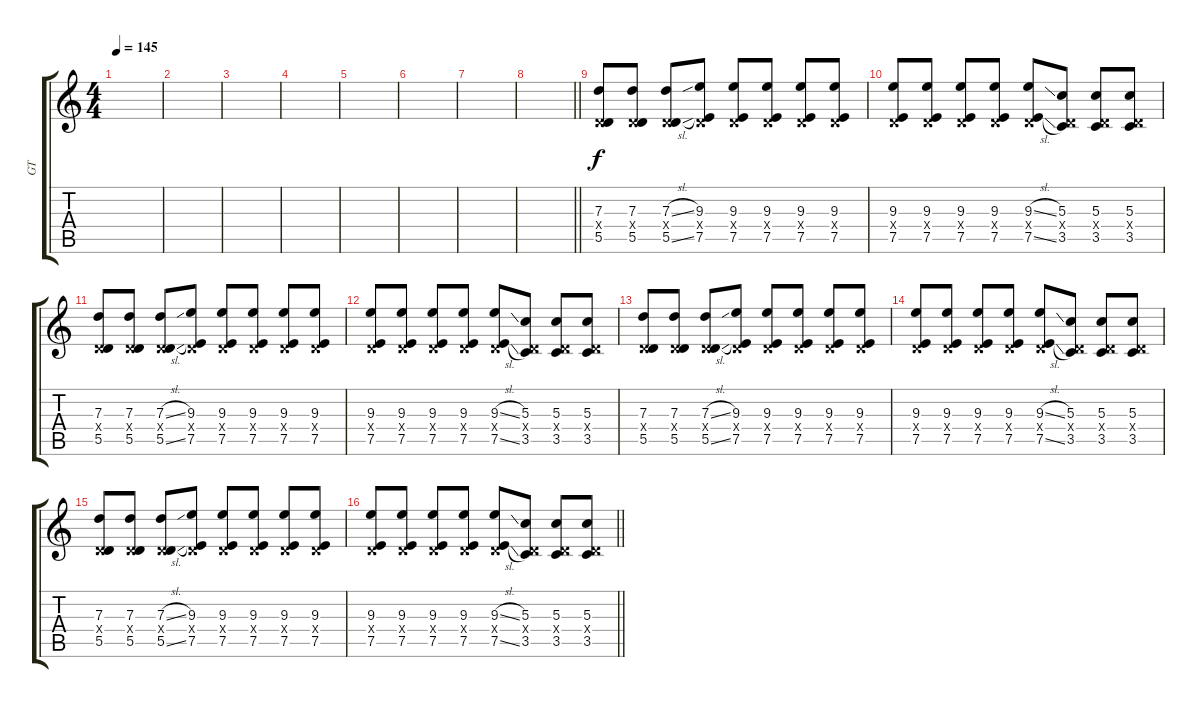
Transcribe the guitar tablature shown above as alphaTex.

\track ("GT" "GT") {instrument distortionguitar}
\staff {score tabs}
\tuning (E4 B3 G3 D3 A2 D2) {hide}
\ts (4 4)
\tempo 145
\clef g2
\ks c
|
|
|
|
|
|
|
\barLineRight lightlight
|
(7.3 0.4{x} 5.5).8 (7.3 0.4{x} 5.5).8 (7.3{sl} 0.4{x} 5.5{sl}).8 (9.3 0.4{x} 7.5).8 (9.3 0.4{x} 7.5).8 (9.3 0.4{x} 7.5).8 (9.3 0.4{x} 7.5).8 (9.3 0.4{x} 7.5).8 |
(9.3 0.4{x} 7.5).8 (9.3 0.4{x} 7.5).8 (9.3 0.4{x} 7.5).8 (9.3 0.4{x} 7.5).8 (9.3{sl} 0.4{x} 7.5{sl}).8 (5.3 0.4{x} 3.5).8 (5.3 0.4{x} 3.5).8 (5.3 0.4{x} 3.5).8 |
(7.3 0.4{x} 5.5).8 (7.3 0.4{x} 5.5).8 (7.3{sl} 0.4{x} 5.5{sl}).8 (9.3 0.4{x} 7.5).8 (9.3 0.4{x} 7.5).8 (9.3 0.4{x} 7.5).8 (9.3 0.4{x} 7.5).8 (9.3 0.4{x} 7.5).8 |
(9.3 0.4{x} 7.5).8 (9.3 0.4{x} 7.5).8 (9.3 0.4{x} 7.5).8 (9.3 0.4{x} 7.5).8 (9.3{sl} 0.4{x} 7.5{sl}).8 (5.3 0.4{x} 3.5).8 (5.3 0.4{x} 3.5).8 (5.3 0.4{x} 3.5).8 |
(7.3 0.4{x} 5.5).8 (7.3 0.4{x} 5.5).8 (7.3{sl} 0.4{x} 5.5{sl}).8 (9.3 0.4{x} 7.5).8 (9.3 0.4{x} 7.5).8 (9.3 0.4{x} 7.5).8 (9.3 0.4{x} 7.5).8 (9.3 0.4{x} 7.5).8 |
(9.3 0.4{x} 7.5).8 (9.3 0.4{x} 7.5).8 (9.3 0.4{x} 7.5).8 (9.3 0.4{x} 7.5).8 (9.3{sl} 0.4{x} 7.5{sl}).8 (5.3 0.4{x} 3.5).8 (5.3 0.4{x} 3.5).8 (5.3 0.4{x} 3.5).8 |
(7.3 0.4{x} 5.5).8 (7.3 0.4{x} 5.5).8 (7.3{sl} 0.4{x} 5.5{sl}).8 (9.3 0.4{x} 7.5).8 (9.3 0.4{x} 7.5).8 (9.3 0.4{x} 7.5).8 (9.3 0.4{x} 7.5).8 (9.3 0.4{x} 7.5).8 |
\barLineRight lightlight
(9.3 0.4{x} 7.5).8 (9.3 0.4{x} 7.5).8 (9.3 0.4{x} 7.5).8 (9.3 0.4{x} 7.5).8 (9.3{sl} 0.4{x} 7.5{sl}).8 (5.3 0.4{x} 3.5).8 (5.3 0.4{x} 3.5).8 (5.3 0.4{x} 3.5).8
